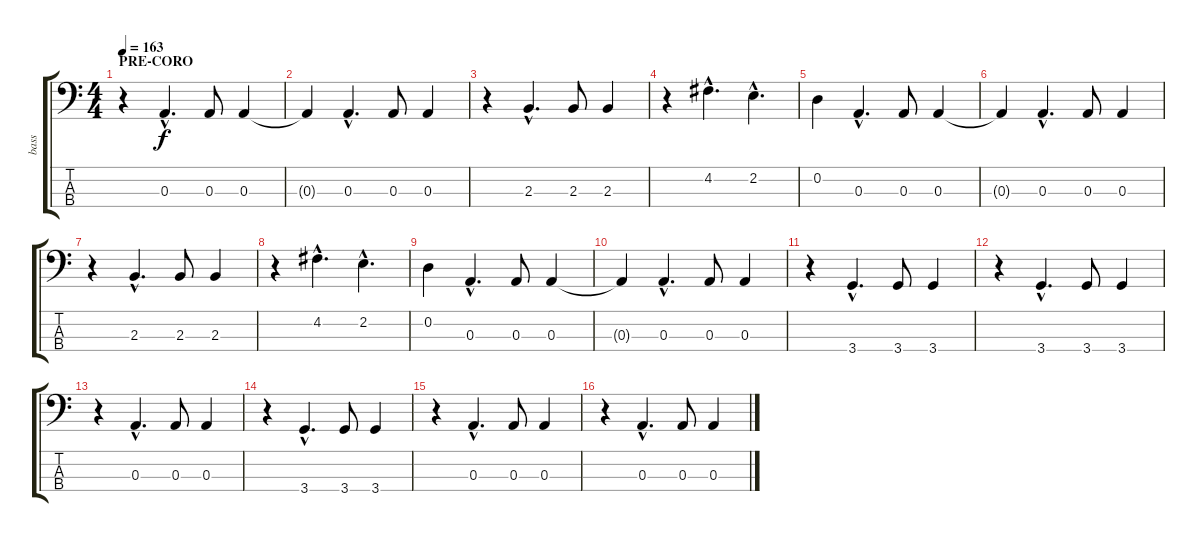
\track ("bass" "bass") {instrument electricbassfinger}
\staff {score tabs}
\tuning (G2 D2 A1 E1) {hide}
\ts (4 4)
\section ("" "PRE-CORO")
\tempo 163
\clef f4
\ks c
r.4{dy f} 0.3{hac}.4{d} 0.3.8 0.3.4 |
0.3{t}.4 0.3{hac}.4{d} 0.3.8 0.3.4 |
r.4 2.3{hac}.4{d} 2.3.8 2.3.4 |
r.4 4.2{hac}.4{d} 2.2{hac}.4{d} |
0.2.4 0.3{hac}.4{d} 0.3.8 0.3.4 |
0.3{t}.4 0.3{hac}.4{d} 0.3.8 0.3.4 |
r.4 2.3{hac}.4{d} 2.3.8 2.3.4 |
r.4 4.2{hac}.4{d} 2.2{hac}.4{d} |
0.2.4 0.3{hac}.4{d} 0.3.8 0.3.4 |
0.3{t}.4 0.3{hac}.4{d} 0.3.8 0.3.4 |
r.4 3.4{hac}.4{d} 3.4.8 3.4.4 |
r.4 3.4{hac}.4{d} 3.4.8 3.4.4 |
r.4 0.3{hac}.4{d} 0.3.8 0.3.4 |
r.4 3.4{hac}.4{d} 3.4.8 3.4.4 |
r.4 0.3{hac}.4{d} 0.3.8 0.3.4 |
r.4 0.3{hac}.4{d} 0.3.8 0.3.4
